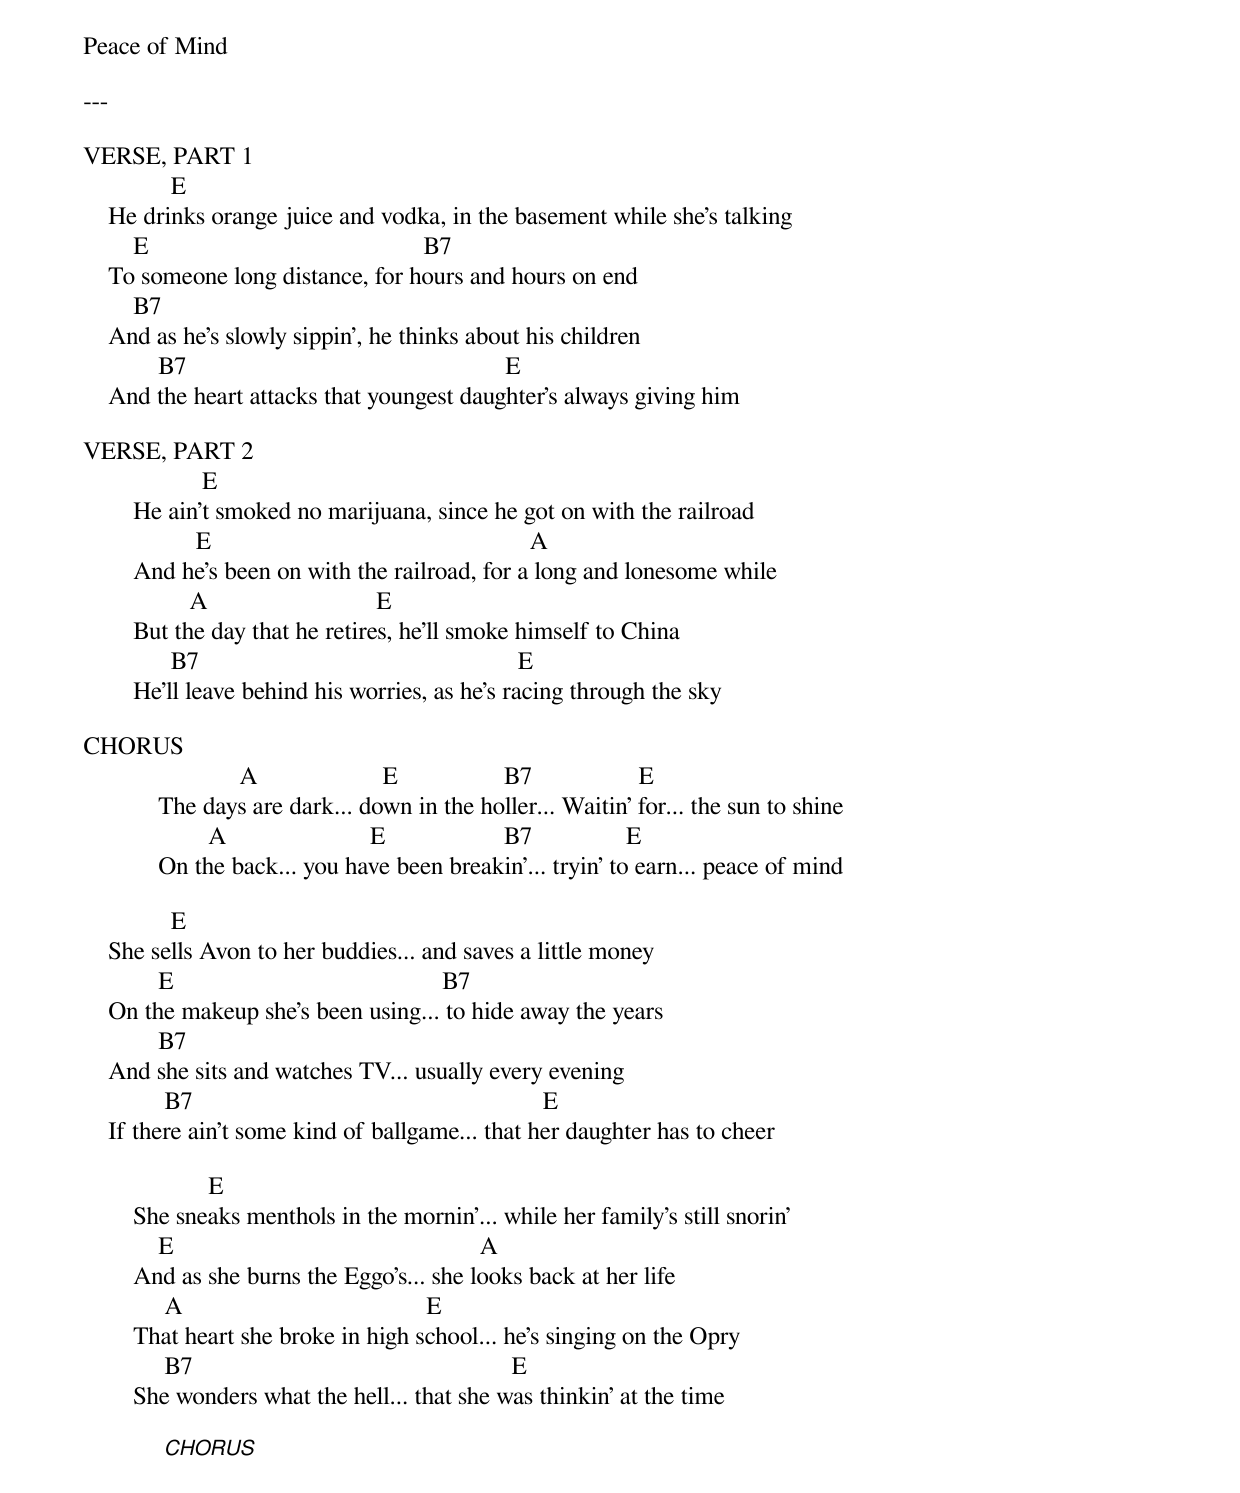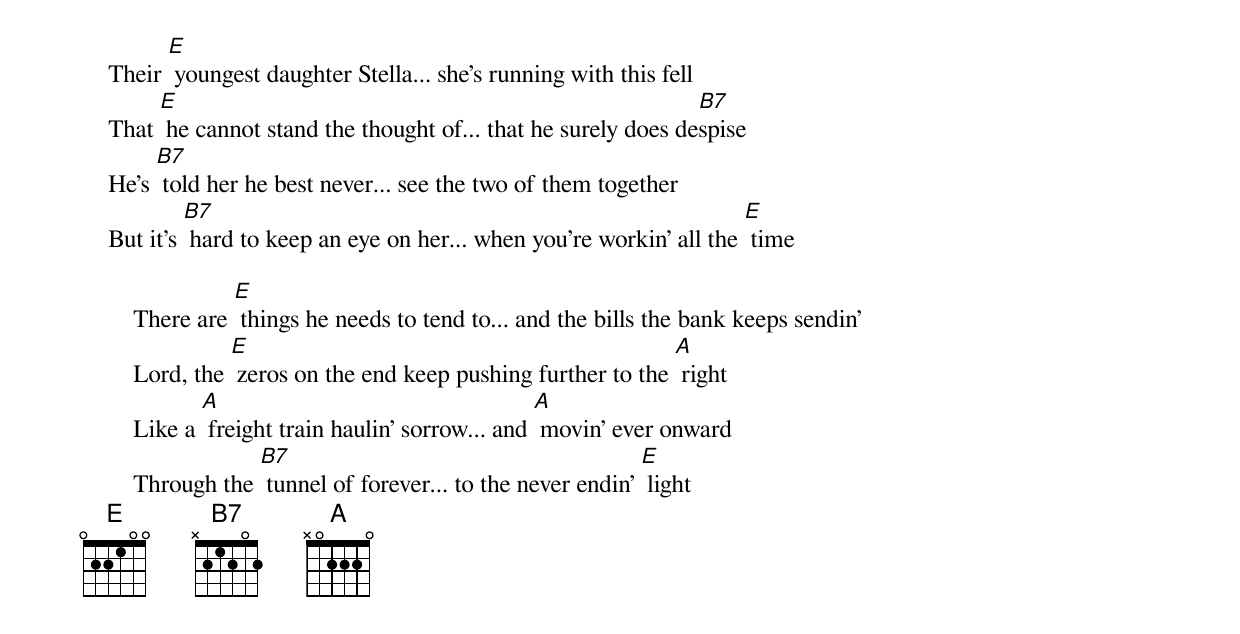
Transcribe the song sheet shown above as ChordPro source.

Peace of Mind

---

VERSE, PART 1
              E
    He drinks orange juice and vodka, in the basement while she's talking
        E                                            B7
    To someone long distance, for hours and hours on end
        B7
    And as he's slowly sippin', he thinks about his children
            B7                                                   E
    And the heart attacks that youngest daughter's always giving him

VERSE, PART 2
                   E
        He ain't smoked no marijuana, since he got on with the railroad
                  E                                                   A
        And he's been on with the railroad, for a long and lonesome while
                 A                           E
        But the day that he retires, he'll smoke himself to China
              B7                                                   E
        He'll leave behind his worries, as he's racing through the sky

CHORUS
                         A                    E                 B7                 E
            The days are dark... down in the holler... Waitin' for... the sun to shine
                    A                       E                   B7               E
            On the back... you have been breakin'... tryin' to earn... peace of mind

              E
    She sells Avon to her buddies... and saves a little money
            E                                           B7
    On the makeup she's been using... to hide away the years
            B7
    And she sits and watches TV... usually every evening
             B7                                                        E
    If there ain't some kind of ballgame... that her daughter has to cheer

                    E
        She sneaks menthols in the mornin'... while her family's still snorin'
            E                                                 A
        And as she burns the Eggo's... she looks back at her life
             A                                       E
        That heart she broke in high school... he's singing on the Opry
             B7                                                   E
        She wonders what the hell... that she was thinkin' at the time

            [ CHORUS ]

    Their [E] youngest daughter Stella... she's running with this fell
    That [E] he cannot stand the thought of... that he surely does de[B7]spise
    He's [B7] told her he best never... see the two of them together
    But it's [B7] hard to keep an eye on her... when you're workin' all the [E] time

        There are [E] things he needs to tend to... and the bills the bank keeps sendin'
        Lord, the [E] zeros on the end keep pushing further to the [A] right
        Like a [A] freight train haulin' sorrow... and [A] movin' ever onward
        Through the [B7] tunnel of forever... to the never endin' [E] light
